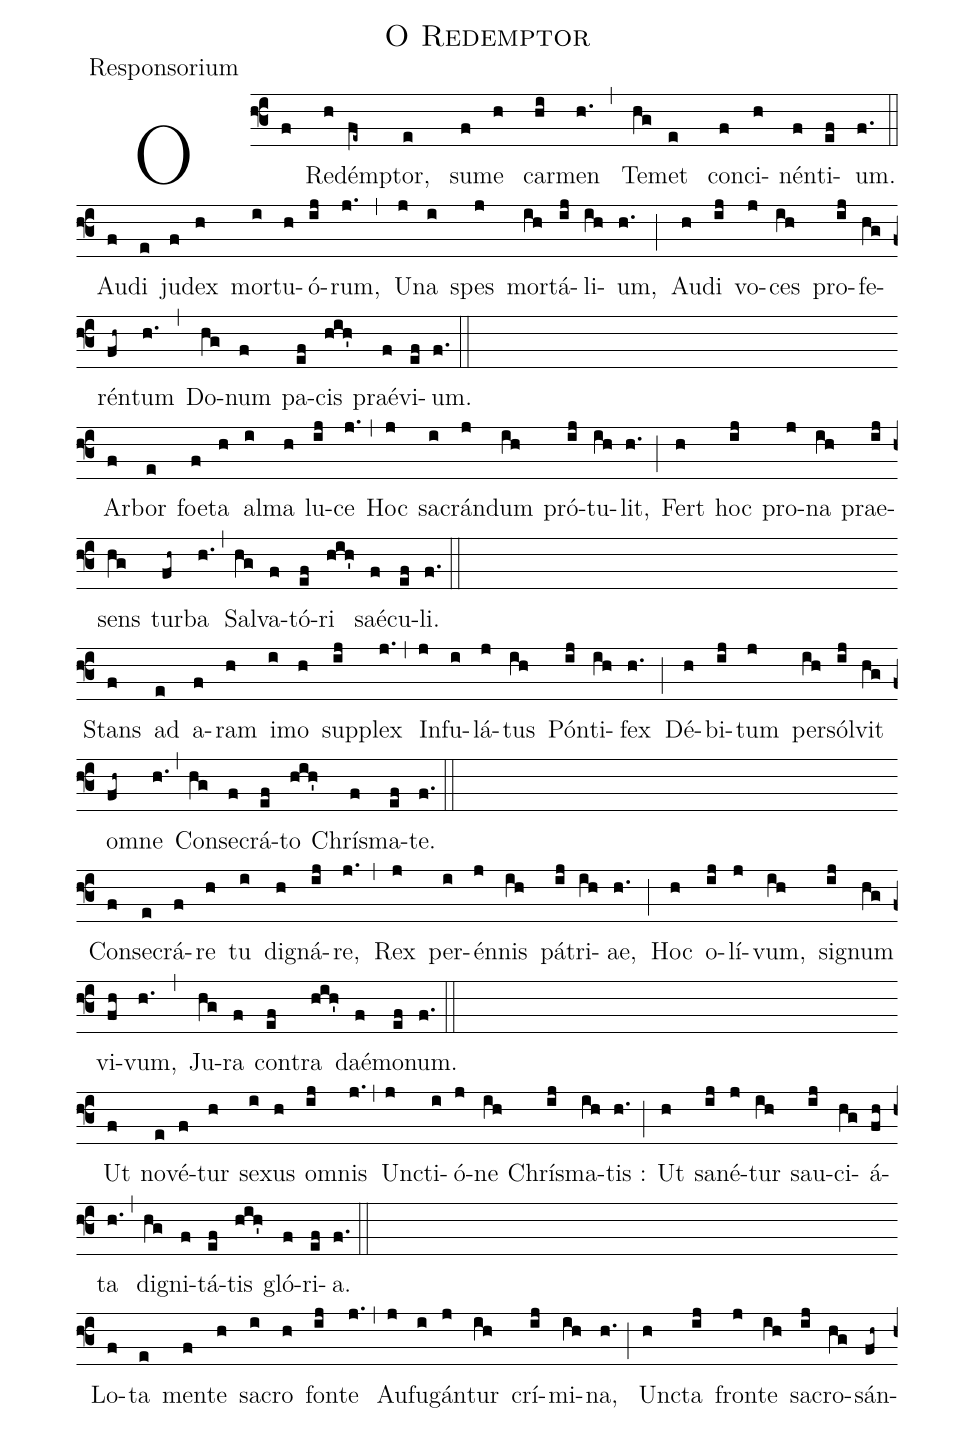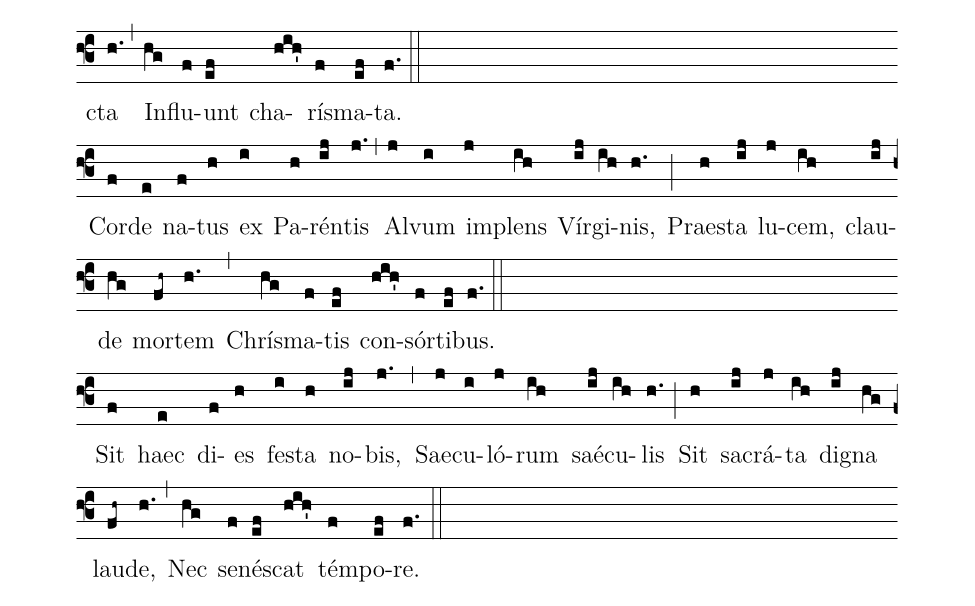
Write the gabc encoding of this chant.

name:O Redemptor ;
office-part:Responsorium;
%%
(f3) O(f) Red(h)ém(fe~)ptor,(e) su(f)me(h) car(hi)men(h.) (,) Te(hg)met(e) con(f)ci(h)nén(f)ti(ef)um.(f.) (::) (z-)
Au(f)di(e) ju(f)dex(h) mor(i)tu(h)ó(ij)rum,(j.) (,) U(j)na(i) spes(j) mor(ih)tá(ij)li(ih)um,(h.) (;) Au(h)di(ij) vo(j)ces(ih) pro(ij)fe(hg)rén(fh~)tum(h.) (,) Do(hg)num(f) pa(ef)cis(hih') praé(f)vi(ef)um.(f.) (::) (Z-)
Ar(f)bor(e) foe(f)ta(h) al(i)ma(h) lu(ij)ce(j.) (,) Hoc(j) sa(i)crán(j)dum(ih) pró(ij)tu(ih)lit,(h.) (;) Fert(h) hoc(ij) pro(j)na(ih) prae(ij)sens(hg) tur(fh~)ba(h.) (,) Sal(hg)va(f)tó(ef)ri(hih') saé(f)cu(ef)li.(f.) (::) (Z-)
Stans(f) ad(e) a(f)ram(h) i(i)mo(h) sup(ij)plex(j.) (,) In(j)fu(i)lá(j)tus(ih) Pón(ij)ti(ih)fex(h.) (;) Dé(h)bi(ij)tum(j) per(ih)sól(ij)vit(hg) o(fh~)mne(h.) (,) Con(hg)se(f)crá(ef)to(hih') Chrí(f)sma(ef)te.(f.) (::) (Z-)
Con(f)se(e)crá(f)re(h) tu(i) di(h)gná(ij)re,(j.) (,) Rex(j) per(i)én(j)nis(ih) pá(ij)tri(ih)ae,(h.) (;) Hoc(h) o(ij)lí(j)vum,(ih) si(ij)gnum(hg) vi(fh)vum,(h.) (,) Ju(hg)ra(f) con(ef)tra(hih') daé(f)mo(ef)num.(f.) (::) (Z-)
Ut(f) no(e)vé(f)tur(h) se(i)xus(h) o(ij)mnis(j.) (,) Un(j)cti(i)ó(j)ne(ih) Chrí(ij)sma(ih)tis :(h.) (;) Ut(h) sa(ij)né(j)tur(ih) sau(ij)ci(hg)á(fh)ta(h.) (,) di(hg)gni(f)tá(ef)tis(hih') gló(f)ri(ef)a.(f.) (::) (Z-)
Lo(f)ta(e) men(f)te(h) sa(i)cro(h) fon(ij)te(j.) (,) Au(j)fu(i)gán(j)tur(ih) crí(ij)mi(ih)na,(h.) (;) Un(h)cta(ij) fron(j)te(ih) sa(ij)cro(hg)sán(fh~)cta(h.) (,) In(hg)flu(f)unt(ef) cha(hih')rí(f)sma(ef)ta.(f.) (::) (Z-)
Cor(f)de(e) na(f)tus(h) ex(i) Pa(h)rén(ij)tis(j.) (,) Al(j)vum(i) im(j)plens(ih) Vír(ij)gi(ih)nis,(h.) (;) Prae(h)sta(ij) lu(j)cem,(ih) clau(ij)de(hg) mor(fh~)tem(h.) (,) Chrí(hg)sma(f)tis(ef) con(hih')sór(f)ti(ef)bus.(f.) (::) (Z-)
Sit(f) haec(e) di(f)es(h) fe(i)sta(h) no(ij)bis,(j.) (,) Sae(j)cu(i)ló(j)rum(ih) saé(ij)cu(ih)lis(h.) (;) Sit(h) sa(ij)crá(j)ta(ih) di(ij)gna(hg) lau(fh~)de,(h.) (,) Nec(hg) se(f)né(ef)scat(hih') tém(f)po(ef)re.(f.) (::)
